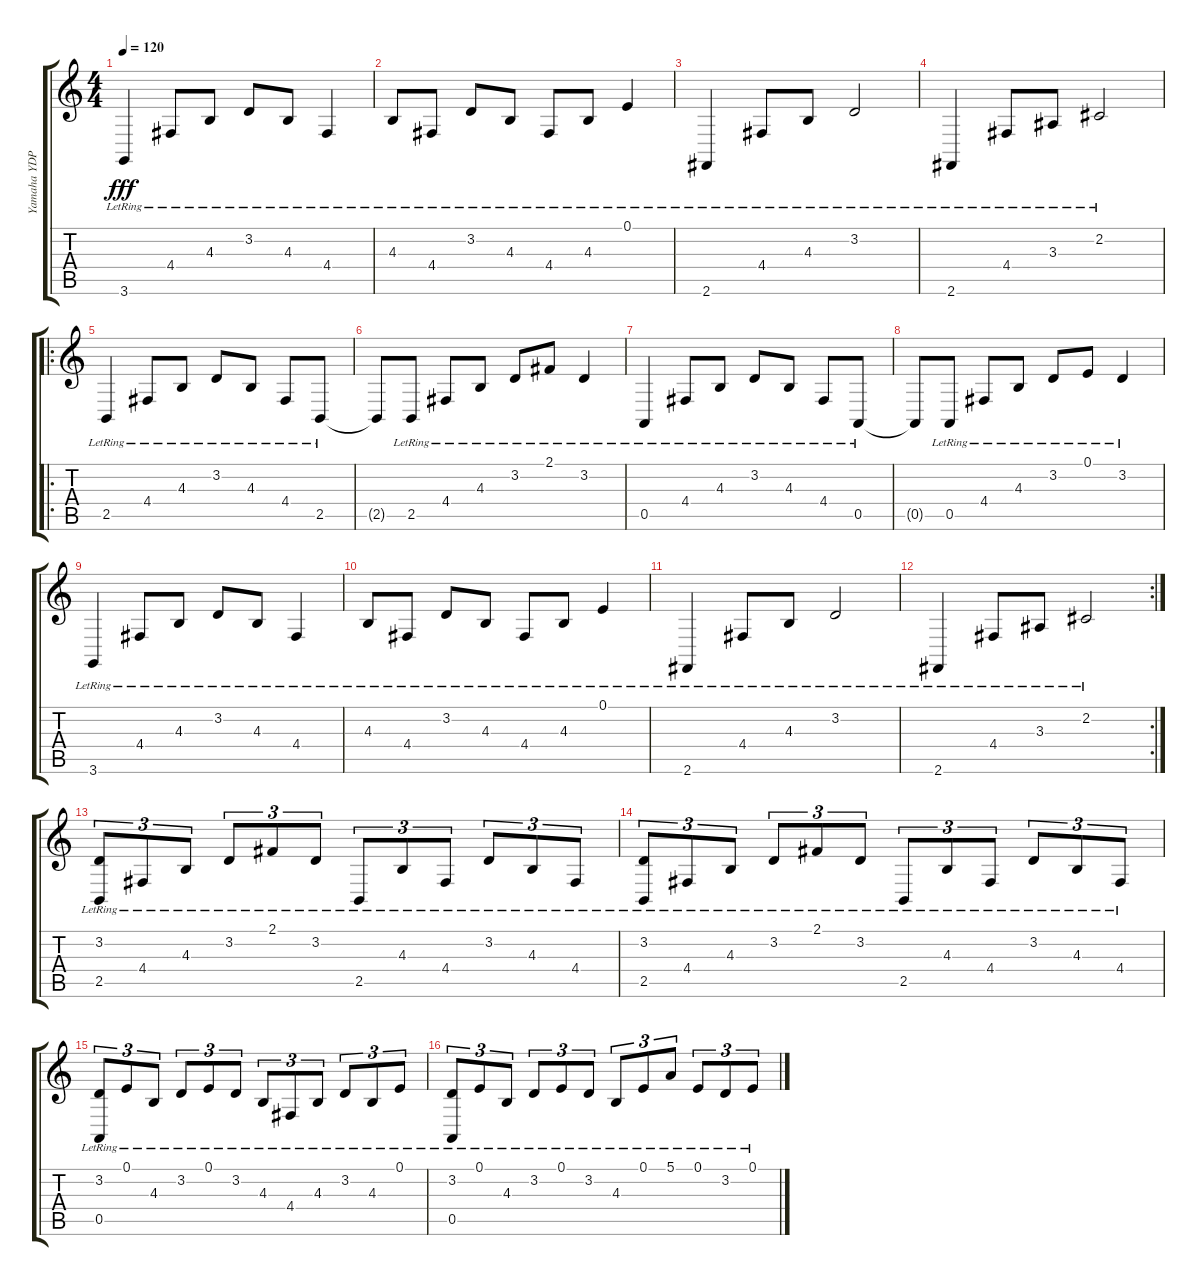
\track ("Yamaha YDP113 Digital Piano" "Yamaha YDP") {instrument acousticgrandpiano}
\staff {score tabs}
\tuning (E4 B3 G3 D3 A2 E2) {hide}
\ts (4 4)
\tempo 120
\clef g2
\ks c
3.6{lr}.4{dy fff} 4.4{lr}.8 4.3{lr}.8 3.2{lr}.8 4.3{lr}.8 4.4{lr}.4 |
4.3{lr}.8 4.4{lr}.8 3.2{lr}.8 4.3{lr}.8 4.4{lr}.8 4.3{lr}.8 0.1{lr}.4 |
2.6{lr}.4 4.4{lr}.8 4.3{lr}.8 3.2{lr}.2 |
2.6{lr}.4 4.4{lr}.8 3.3{lr}.8 2.2{lr}.2 |
\ro
2.5{lr}.4 4.4{lr}.8 4.3{lr}.8 3.2{lr}.8 4.3{lr}.8 4.4{lr}.8 2.5{lr}.8 |
2.5{t}.8 2.5{lr}.8 4.4{lr}.8 4.3{lr}.8 3.2{lr}.8 2.1{lr}.8 3.2{lr}.4 |
0.5{lr}.4 4.4{lr}.8 4.3{lr}.8 3.2{lr}.8 4.3{lr}.8 4.4{lr}.8 0.5{lr}.8 |
0.5{t}.8 0.5{lr}.8 4.4{lr}.8 4.3{lr}.8 3.2{lr}.8 0.1{lr}.8 3.2{lr}.4 |
3.6{lr}.4 4.4{lr}.8 4.3{lr}.8 3.2{lr}.8 4.3{lr}.8 4.4{lr}.4 |
4.3{lr}.8 4.4{lr}.8 3.2{lr}.8 4.3{lr}.8 4.4{lr}.8 4.3{lr}.8 0.1{lr}.4 |
2.6{lr}.4 4.4{lr}.8 4.3{lr}.8 3.2{lr}.2 |
\rc 2
2.6{lr}.4 4.4{lr}.8 3.3{lr}.8 2.2{lr}.2 |
(3.2{lr} 2.5{lr}).8{tu (3 2) volume 12 balance 8} 4.4{lr}.8{tu (3 2)} 4.3{lr}.8{tu (3 2)} 3.2{lr}.8{tu (3 2)} 2.1{lr}.8{tu (3 2)} 3.2{lr}.8{tu (3 2)} 2.5{lr}.8{tu (3 2)} 4.3{lr}.8{tu (3 2)} 4.4{lr}.8{tu (3 2)} 3.2{lr}.8{tu (3 2)} 4.3{lr}.8{tu (3 2)} 4.4{lr}.8{tu (3 2)} |
(3.2{lr} 2.5{lr}).8{tu (3 2)} 4.4{lr}.8{tu (3 2)} 4.3{lr}.8{tu (3 2)} 3.2{lr}.8{tu (3 2)} 2.1{lr}.8{tu (3 2)} 3.2{lr}.8{tu (3 2)} 2.5{lr}.8{tu (3 2)} 4.3{lr}.8{tu (3 2)} 4.4{lr}.8{tu (3 2)} 3.2{lr}.8{tu (3 2)} 4.3{lr}.8{tu (3 2)} 4.4{lr}.8{tu (3 2)} |
(3.2{lr} 0.5{lr}).8{tu (3 2)} 0.1{lr}.8{tu (3 2)} 4.3{lr}.8{tu (3 2)} 3.2{lr}.8{tu (3 2)} 0.1{lr}.8{tu (3 2)} 3.2{lr}.8{tu (3 2)} 4.3{lr}.8{tu (3 2)} 4.4{lr}.8{tu (3 2)} 4.3{lr}.8{tu (3 2)} 3.2{lr}.8{tu (3 2)} 4.3{lr}.8{tu (3 2)} 0.1{lr}.8{tu (3 2)} |
(3.2{lr} 0.5{lr}).8{tu (3 2)} 0.1{lr}.8{tu (3 2)} 4.3{lr}.8{tu (3 2)} 3.2{lr}.8{tu (3 2)} 0.1{lr}.8{tu (3 2)} 3.2{lr}.8{tu (3 2)} 4.3{lr}.8{tu (3 2)} 0.1{lr}.8{tu (3 2)} 5.1{lr}.8{tu (3 2)} 0.1{lr}.8{tu (3 2)} 3.2{lr}.8{tu (3 2)} 0.1{lr}.8{tu (3 2)}
